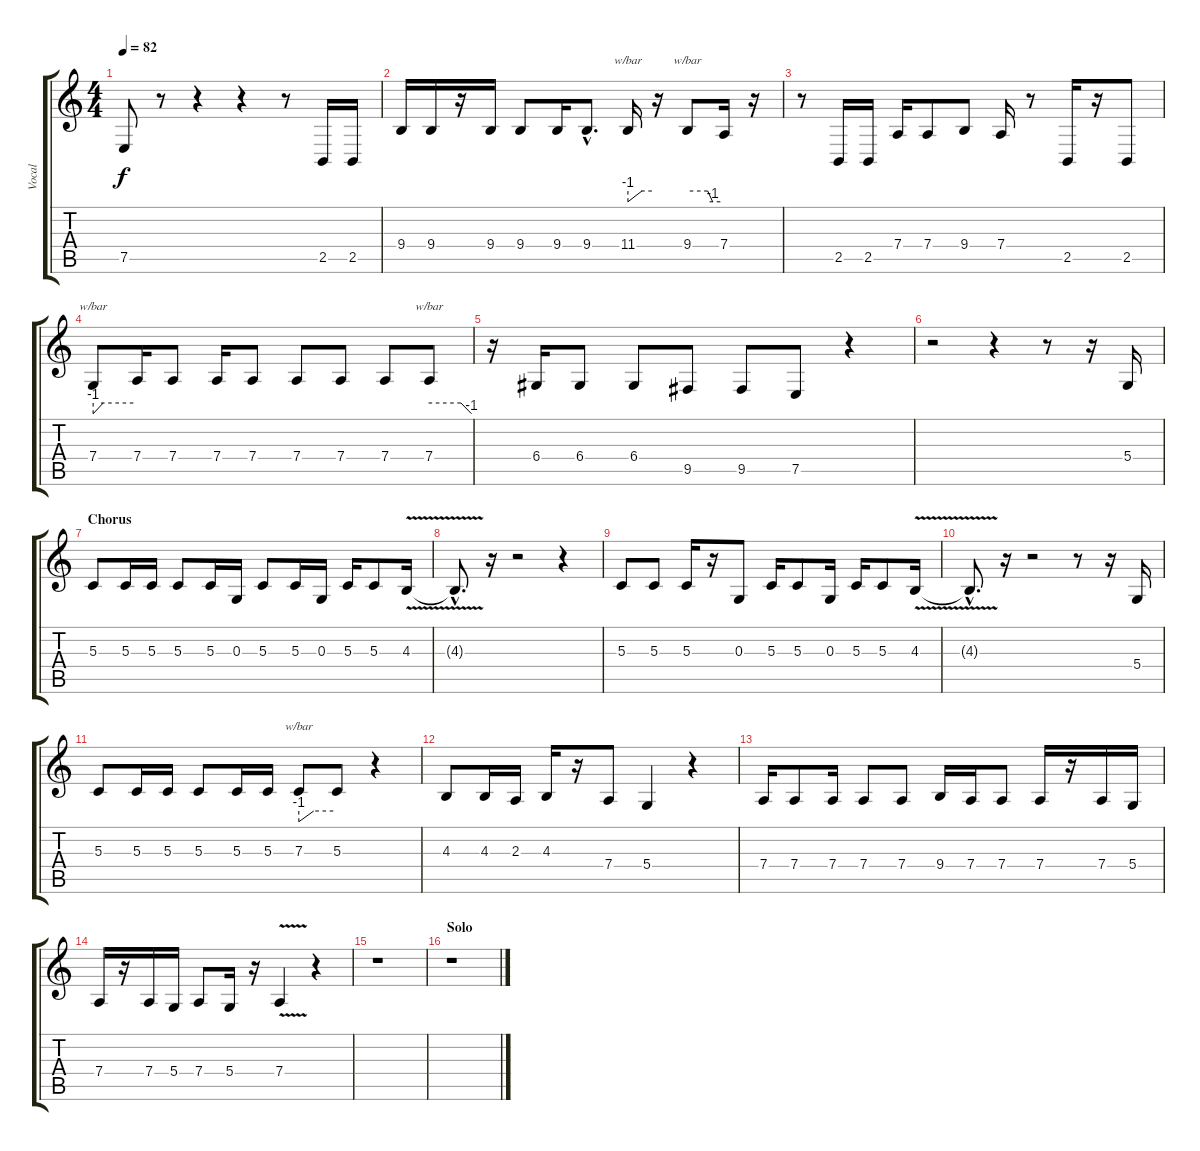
\track ("Vocal" "Vocal") {instrument tenorsax}
\staff {score tabs}
\tuning (E4 B3 G3 D3 A2 E2) {hide}
\ts (4 4)
\tempo 82
\clef g2
\ks c
7.5{t}.8{dy f} r.8 r.4 r.4 r.8 2.5.16 2.5.16 |
9.4.16 9.4.16 r.16 9.4.16 9.4.8 9.4.16 9.4{hac}.8{d} 11.4.16{tbe (custom default 0 -4 35 0 60 0)} r.16 9.4.8{tbe (custom default 0 0 37 0 46 -4 60 -4)} 7.4.16 r.16 |
r.8 2.5.16 2.5.16 7.4.16 7.4.8 9.4.8 7.4.16 r.8 2.5.16 r.16 2.5.8 |
7.4.8{tbe (custom default 0 -4 15 0 60 0)} 7.4.16 7.4.8 7.4.16 7.4.8 7.4.8 7.4.8 7.4.8 7.4.8{tbe (custom default 0 0 45 0 60 -4)} |
r.16 6.4.16 6.4.8 6.4.8 9.5.8 9.5.8 7.5.8 r.4 |
r.2 r.4 r.8 r.16 5.4.16 |
\section ("" "Chorus")
5.3.8 5.3.16 5.3.16 5.3.8 5.3.16 0.3.16 5.3.8 5.3.16 0.3.16 5.3.16 5.3.8 4.3{v}.16 |
4.3{hac t}.8{d} r.16 r.2 r.4 |
5.3.8 5.3.8 5.3.16 r.16 0.3.8 5.3.16 5.3.8 0.3.16 5.3.16 5.3.8 4.3{v}.16 |
4.3{hac t}.8{d} r.16 r.2 r.8 r.16 5.4.16 |
5.3.8 5.3.16 5.3.16 5.3.8 5.3.16 5.3.16 7.3.8{tbe (custom default 0 -4 26 0 60 0)} 5.3.8 r.4 |
4.3.8 4.3.16 2.3.16 4.3.16 r.16 7.4.8 5.4.4 r.4 |
7.4.16 7.4.8 7.4.16 7.4.8 7.4.8 9.4.16 7.4.16 7.4.8 7.4.16 r.16 7.4.16 5.4.16 |
7.4.16 r.16 7.4.16 5.4.16 7.4.8 5.4.16 r.16 7.4{v}.4 r.4 |
r.1 |
\section ("" "Solo")
r.1
